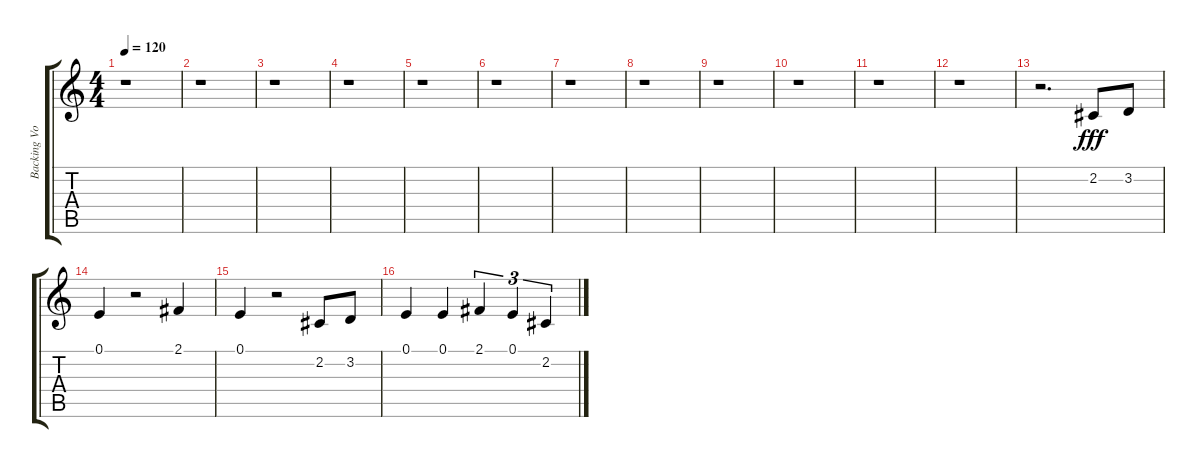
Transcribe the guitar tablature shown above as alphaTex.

\track ("Backing Vocals" "Backing Vo") {instrument altosax}
\staff {score tabs}
\tuning (E4 B3 G3 D3 A2 E2) {hide}
\ts (4 4)
\tempo 120
\clef g2
\ks c
r.1{dy fff} |
r.1 |
r.1 |
r.1 |
r.1 |
r.1 |
r.1 |
r.1 |
r.1 |
r.1 |
r.1 |
r.1 |
r.2{d} 2.2.8 3.2.8 |
0.1.4 r.2 2.1.4 |
0.1.4 r.2 2.2.8 3.2.8 |
0.1.4 0.1.4 2.1.4{tu (3 2)} 0.1.4{tu (3 2)} 2.2.4{tu (3 2)}
